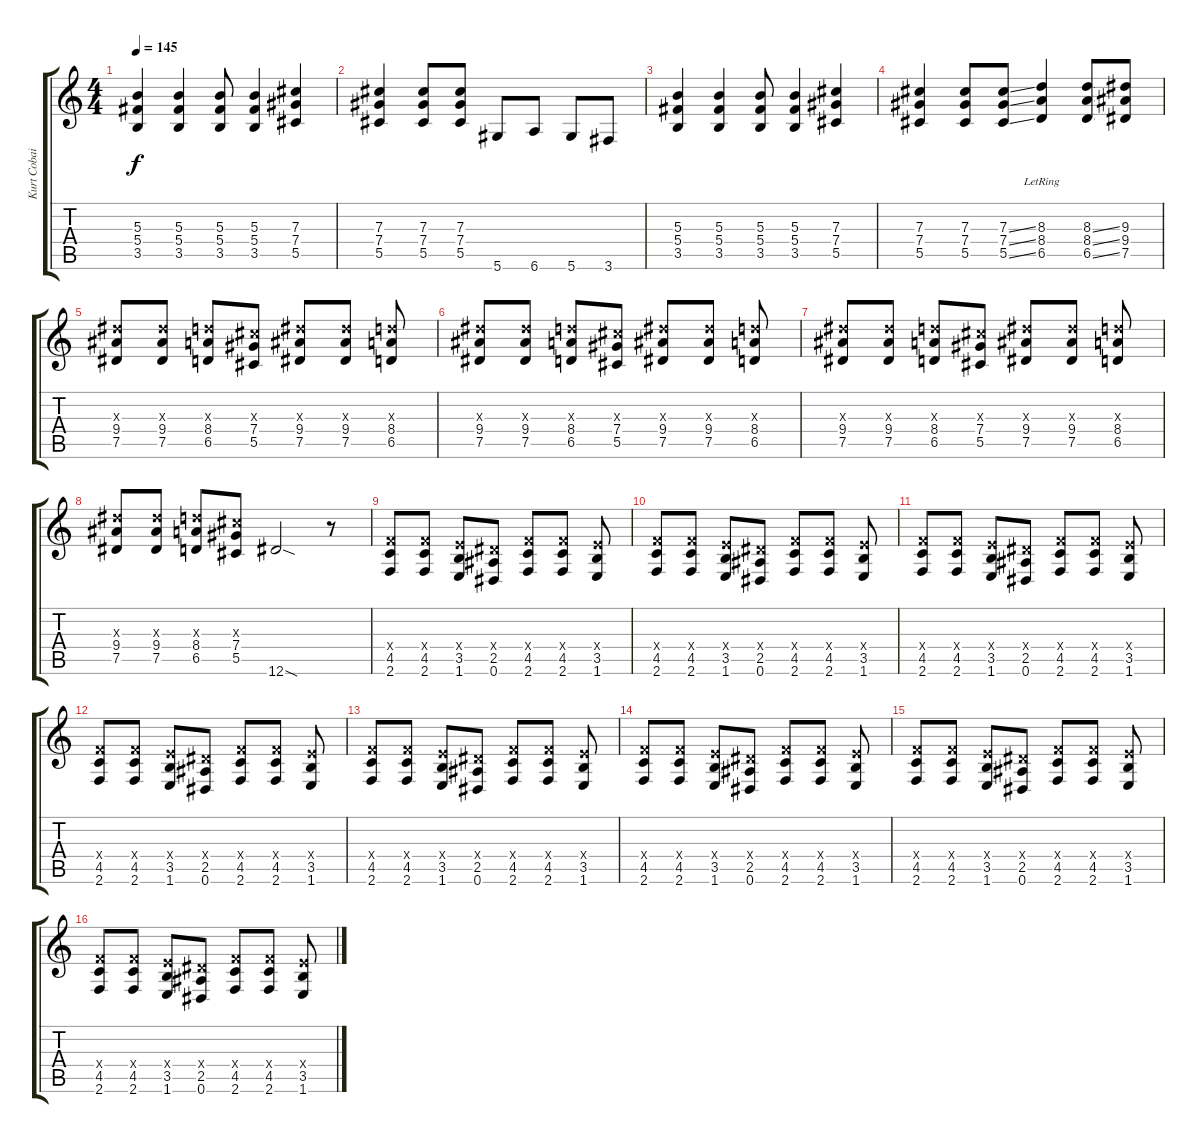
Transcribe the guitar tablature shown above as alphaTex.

\track ("Kurt Cobain" "Kurt Cobai") {instrument distortionguitar}
\staff {score tabs}
\tuning (Eb4 Bb3 Gb3 Db3 Ab2 Eb2) {hide}
\ts (4 4)
\tempo 145
\clef g2
\ks c
(5.3 5.4 3.5).4{dy f} (5.3 5.4 3.5).4 (5.3 5.4 3.5).8 (5.3 5.4 3.5).4 (7.3 7.4 5.5).4 |
(7.3 7.4 5.5).4 (7.3 7.4 5.5).8 (7.3 7.4 5.5).8 5.6.8 6.6.8 5.6.8 3.6.8 |
(5.3 5.4 3.5).4 (5.3 5.4 3.5).4 (5.3 5.4 3.5).8 (5.3 5.4 3.5).4 (7.3 7.4 5.5).4 |
(7.3 7.4 5.5).4 (7.3 7.4 5.5).8 (7.3{ss} 7.4{ss} 5.5{ss}).8 (8.3{lr} 8.4{lr} 6.5{lr}).4 (8.3{ss} 8.4{ss} 6.5{ss}).8 (9.3 9.4 7.5).8 |
(9.3{x} 9.4 7.5).8 (9.3{x} 9.4 7.5).8 (8.3{x} 8.4 6.5).8 (7.3{x} 7.4 5.5).8 (9.3{x} 9.4 7.5).8 (9.3{x} 9.4 7.5).8 (8.3{x} 8.4 6.5).8 |
(9.3{x} 9.4 7.5).8 (9.3{x} 9.4 7.5).8 (8.3{x} 8.4 6.5).8 (7.3{x} 7.4 5.5).8 (9.3{x} 9.4 7.5).8 (9.3{x} 9.4 7.5).8 (8.3{x} 8.4 6.5).8 |
(9.3{x} 9.4 7.5).8 (9.3{x} 9.4 7.5).8 (8.3{x} 8.4 6.5).8 (7.3{x} 7.4 5.5).8 (9.3{x} 9.4 7.5).8 (9.3{x} 9.4 7.5).8 (8.3{x} 8.4 6.5).8 |
(9.3{x} 9.4 7.5).8 (9.3{x} 9.4 7.5).8 (8.3{x} 8.4 6.5).8 (7.3{x} 7.4 5.5).8 12.6{sod}.2 r.8 |
(4.4{x} 4.5 2.6).8 (4.4{x} 4.5 2.6).8 (3.4{x} 3.5 1.6).8 (2.4{x} 2.5 0.6).8 (4.4{x} 4.5 2.6).8 (4.4{x} 4.5 2.6).8 (3.4{x} 3.5 1.6).8 |
(4.4{x} 4.5 2.6).8 (4.4{x} 4.5 2.6).8 (3.4{x} 3.5 1.6).8 (2.4{x} 2.5 0.6).8 (4.4{x} 4.5 2.6).8 (4.4{x} 4.5 2.6).8 (3.4{x} 3.5 1.6).8 |
(4.4{x} 4.5 2.6).8 (4.4{x} 4.5 2.6).8 (3.4{x} 3.5 1.6).8 (2.4{x} 2.5 0.6).8 (4.4{x} 4.5 2.6).8 (4.4{x} 4.5 2.6).8 (3.4{x} 3.5 1.6).8 |
(4.4{x} 4.5 2.6).8 (4.4{x} 4.5 2.6).8 (3.4{x} 3.5 1.6).8 (2.4{x} 2.5 0.6).8 (4.4{x} 4.5 2.6).8 (4.4{x} 4.5 2.6).8 (3.4{x} 3.5 1.6).8 |
(4.4{x} 4.5 2.6).8 (4.4{x} 4.5 2.6).8 (3.4{x} 3.5 1.6).8 (2.4{x} 2.5 0.6).8 (4.4{x} 4.5 2.6).8 (4.4{x} 4.5 2.6).8 (3.4{x} 3.5 1.6).8 |
(4.4{x} 4.5 2.6).8 (4.4{x} 4.5 2.6).8 (3.4{x} 3.5 1.6).8 (2.4{x} 2.5 0.6).8 (4.4{x} 4.5 2.6).8 (4.4{x} 4.5 2.6).8 (3.4{x} 3.5 1.6).8 |
(4.4{x} 4.5 2.6).8 (4.4{x} 4.5 2.6).8 (3.4{x} 3.5 1.6).8 (2.4{x} 2.5 0.6).8 (4.4{x} 4.5 2.6).8 (4.4{x} 4.5 2.6).8 (3.4{x} 3.5 1.6).8 |
(4.4{x} 4.5 2.6).8 (4.4{x} 4.5 2.6).8 (3.4{x} 3.5 1.6).8 (2.4{x} 2.5 0.6).8 (4.4{x} 4.5 2.6).8 (4.4{x} 4.5 2.6).8 (3.4{x} 3.5 1.6).8
